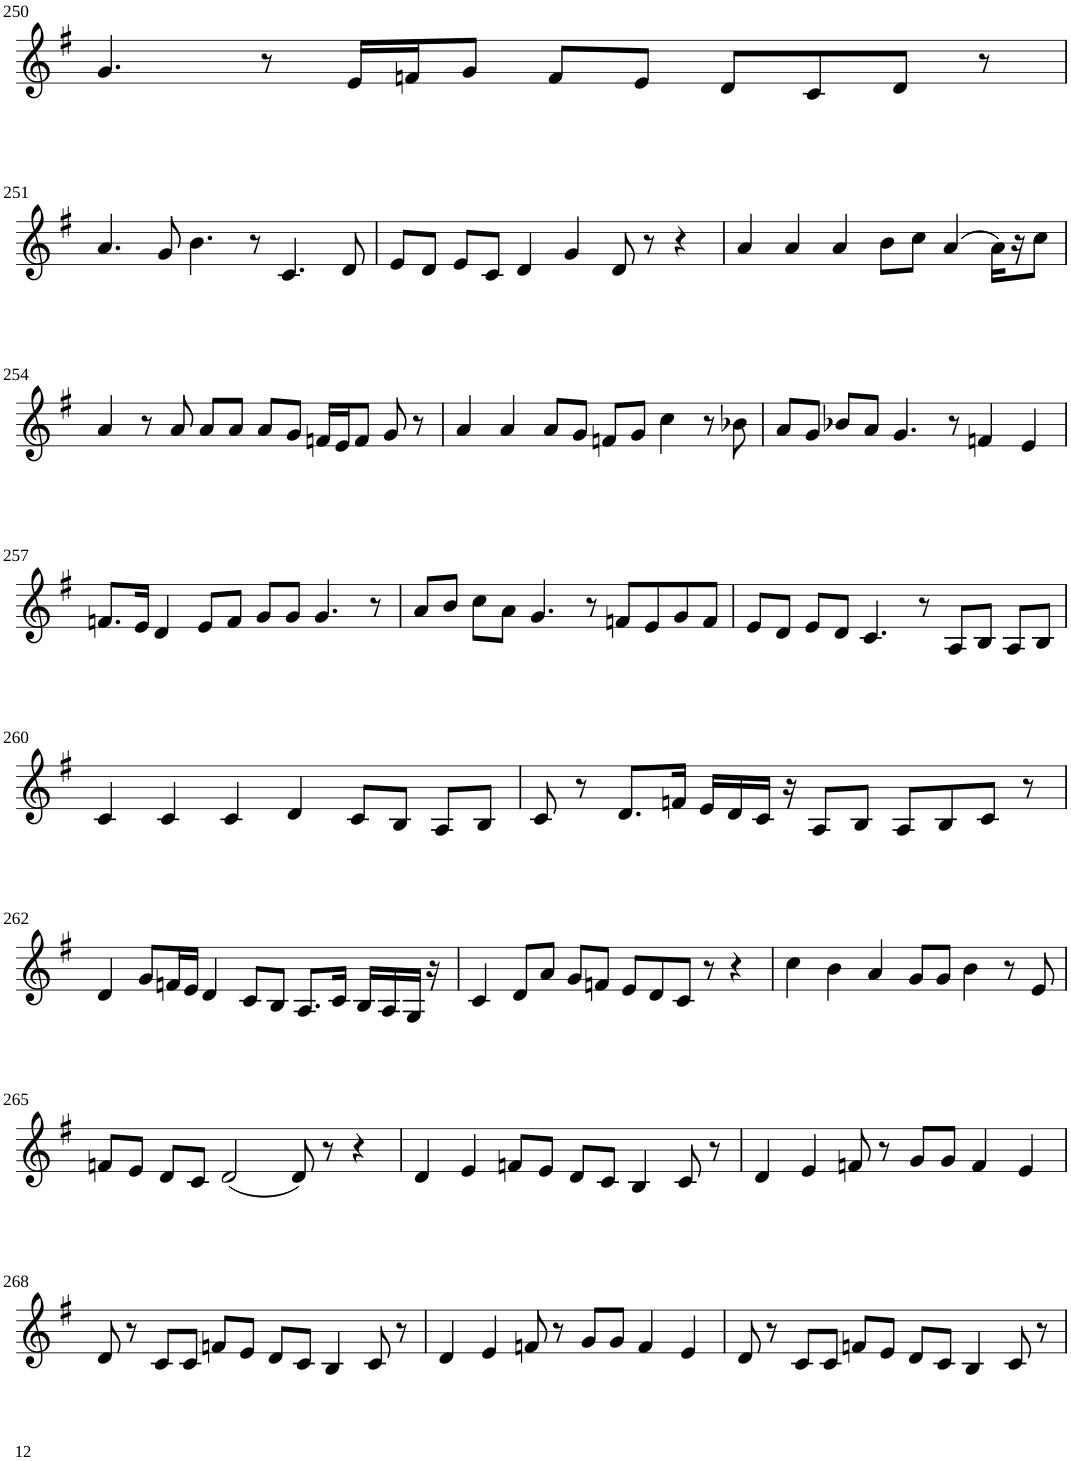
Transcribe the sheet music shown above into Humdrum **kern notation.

**kern
*part1
*staff1
*I"Violin
!!LO:PB:g=z
*clefG2
*k[f#]
*G:
*M6/4
=250
4.g/
8r
16e/LL
16fn/J
8g/J
8f/L
8e/J
8d/L
8c/
8d/J
8r
!!LO:LB:g=z
=251
4.a/
8g/
4.b\
8r
4.c/
8d/
=252
8e/L
8d/J
8e/L
8c/J
4d/
4g/
8d/
8r
4r
=253
4a/
4a/
4a/
8b\L
8cc\J
(4a/
16a\LL)
16r
8cc\J
!!LO:LB:g=z
=254
4a/
8r
8a/
8a/L
8a/J
8a/L
8g/J
16fn/LL
16e/J
8f/J
8g/
8r
=255
4a/
4a/
8a/L
8g/J
8fn/L
8g/J
4cc\
8r
8b-X\
=256
8a/L
8g/J
8b-X/L
8a/J
4.g/
8r
4fn/
4e/
!!LO:LB:g=z
=257
8.fn/L
16e/Jk
4d/
8e/L
8f/J
8g/L
8g/J
4.g/
8r
=258
8a/L
8b/J
8cc\L
8a\J
4.g/
8r
8fn/L
8e/
8g/
8f/J
=259
8e/L
8d/J
8e/L
8d/J
4.c/
8r
8A/L
8B/J
8A/L
8B/J
!!LO:LB:g=z
=260
4c/
4c/
4c/
4d/
8c/L
8B/J
8A/L
8B/J
=261
8c/
8r
8.d/L
16fn/Jk
16e/LL
16d/
16c/JJ
16r
8A/L
8B/J
8A/L
8B/
8c/J
8r
!!LO:LB:g=z
=262
4d/
8g/L
16fn/L
16e/JJ
4d/
8c/L
8B/J
8.A/L
16c/Jk
16B/LL
16A/
16G/JJ
16r
=263
4c/
8d/L
8a/J
8g/L
8fn/J
8e/L
8d/
8c/J
8r
4r
=264
4cc\
4b\
4a/
8g/L
8g/J
4b\
8r
8e/
!!LO:LB:g=z
=265
8fn/L
8e/J
8d/L
8c/J
(2d/
8d/)
8r
4r
=266
4d/
4e/
8fn/L
8e/J
8d/L
8c/J
4B/
8c/
8r
=267
4d/
4e/
8fn/
8r
8g/L
8g/J
4f/
4e/
!!LO:LB:g=z
=268
8d/
8r
8c/L
8c/J
8fn/L
8e/J
8d/L
8c/J
4B/
8c/
8r
=269
4d/
4e/
8fn/
8r
8g/L
8g/J
4f/
4e/
=270
8d/
8r
8c/L
8c/J
8fn/L
8e/J
8d/L
8c/J
4B/
8c/
8r
=
*-
